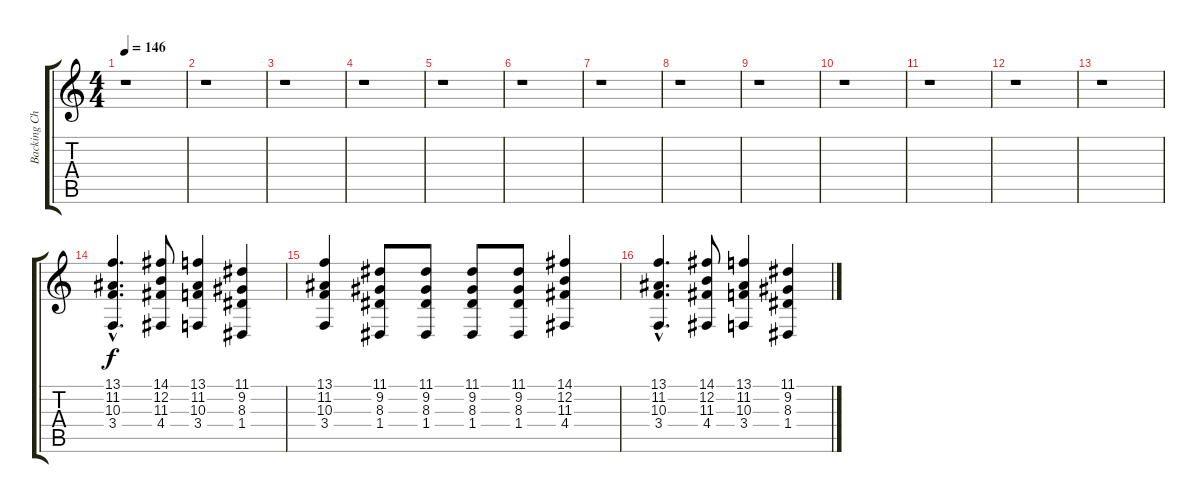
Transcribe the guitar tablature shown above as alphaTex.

\track ("Backing Choir" "Backing Ch") {instrument choiraahs}
\staff {score tabs}
\tuning (E4 B3 G3 D3 A2 E2) {hide}
\ts (4 4)
\tempo 146
\clef g2
\ks c
r.1{dy fff} |
r.1 |
r.1 |
r.1 |
r.1 |
r.1 |
r.1 |
r.1 |
r.1 |
r.1 |
r.1 |
r.1 |
r.1 |
(13.1{hac} 11.2{hac} 10.3{hac} 3.4{hac}).4{d dy f} (14.1 12.2 11.3 4.4).8 (13.1 11.2 10.3 3.4).4 (11.1 9.2 8.3 1.4).4 |
(13.1 11.2 10.3 3.4).4 (11.1 9.2 8.3 1.4).8 (11.1 9.2 8.3 1.4).8 (11.1 9.2 8.3 1.4).8 (11.1 9.2 8.3 1.4).8 (14.1 12.2 11.3 4.4).4 |
(13.1{hac} 11.2{hac} 10.3{hac} 3.4{hac}).4{d} (14.1 12.2 11.3 4.4).8 (13.1 11.2 10.3 3.4).4 (11.1 9.2 8.3 1.4).4
